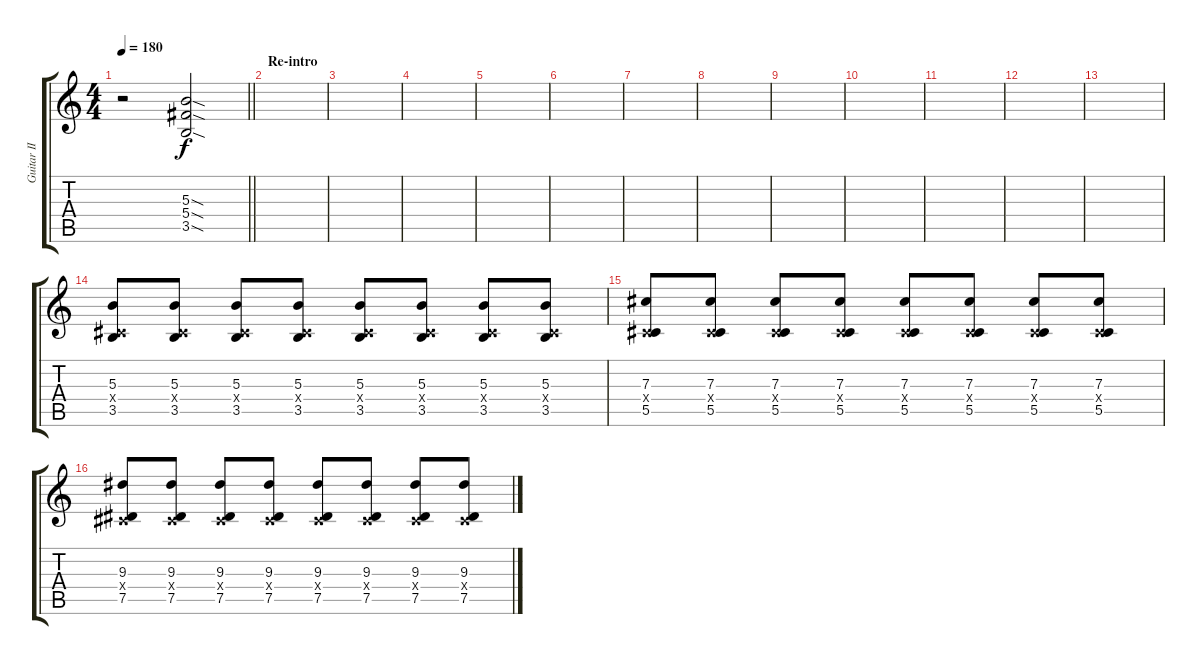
\track ("Guitar II" "Guitar II") {instrument distortionguitar}
\staff {score tabs}
\tuning (Eb4 Bb3 Gb3 Db3 Ab2 Db2) {hide}
\ts (4 4)
\tempo 180
\clef g2
\barLineRight lightlight
\ks c
r.2{dy f} (5.3{sod} 5.4{sod} 3.5{sod}).2 |
\section ("" "Re-intro")
|
|
|
|
|
|
|
|
|
|
|
|
(5.3 0.4{x} 3.5).8 (5.3 0.4{x} 3.5).8 (5.3 0.4{x} 3.5).8 (5.3 0.4{x} 3.5).8 (5.3 0.4{x} 3.5).8 (5.3 0.4{x} 3.5).8 (5.3 0.4{x} 3.5).8 (5.3 0.4{x} 3.5).8 |
(7.3 0.4{x} 5.5).8 (7.3 0.4{x} 5.5).8 (7.3 0.4{x} 5.5).8 (7.3 0.4{x} 5.5).8 (7.3 0.4{x} 5.5).8 (7.3 0.4{x} 5.5).8 (7.3 0.4{x} 5.5).8 (7.3 0.4{x} 5.5).8 |
(9.3 0.4{x} 7.5).8 (9.3 0.4{x} 7.5).8 (9.3 0.4{x} 7.5).8 (9.3 0.4{x} 7.5).8 (9.3 0.4{x} 7.5).8 (9.3 0.4{x} 7.5).8 (9.3 0.4{x} 7.5).8 (9.3 0.4{x} 7.5).8
